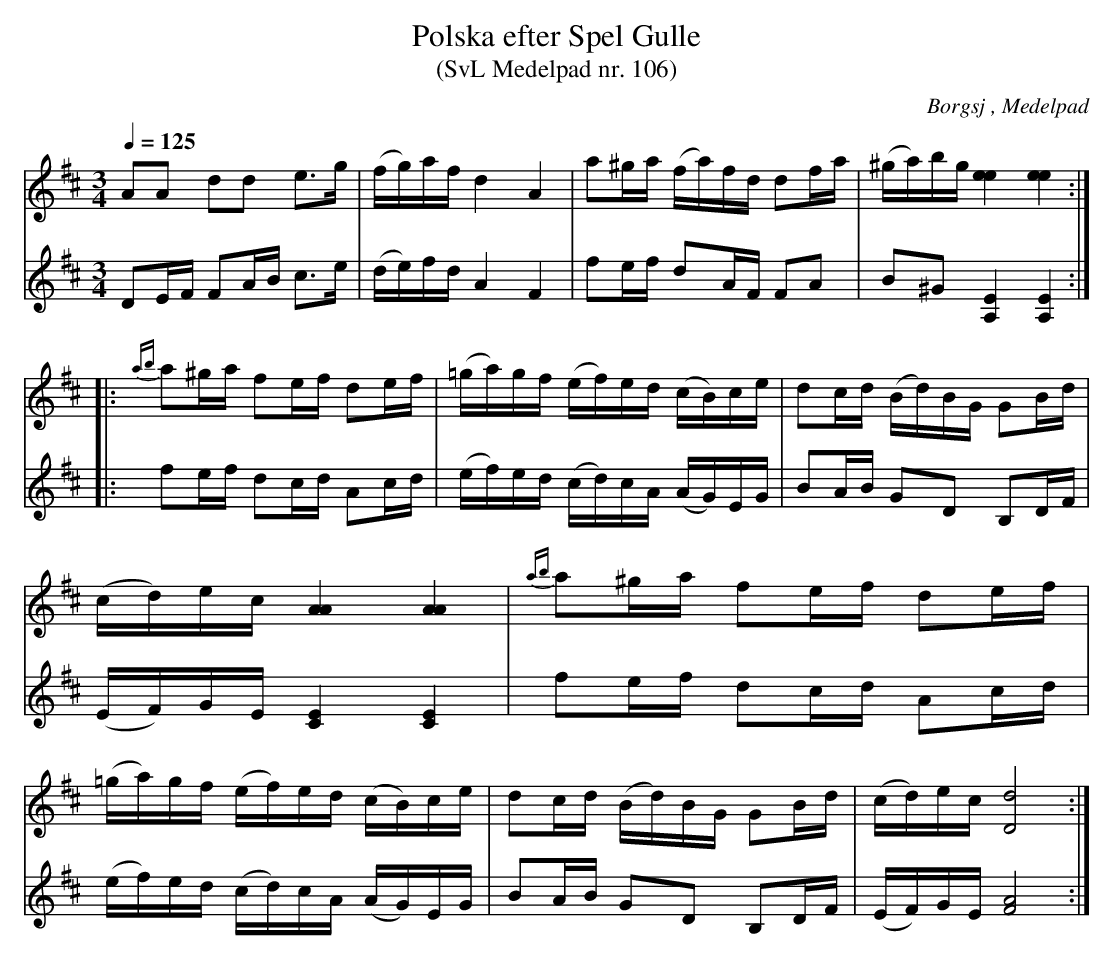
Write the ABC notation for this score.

X:1
T:Polska efter Spel Gulle
T:(SvL Medelpad nr. 106)
O:Borgsj , Medelpad
M:3/4
L:1/8
Q:1/4=125
K:D
V:1
AA dd e>g|(f/g/)a/f/ d2 A2|a^g/a/ (f/a/)f/d/ df/a/|(^g/a/)b/g/ [e2e2][e2e2]::\
{ab}a^g/a/ fe/f/ de/f/|(=g/a/)g/f/ (e/f/)e/d/ (c/B/)c/e/|dc/d/ (B/d/)B/G/ GB/d/|(c/d/)e/c/ [A2A2] [A2A2]|\
{ab}a^g/a/ fe/f/ de/f/|(=g/a/)g/f/ (e/f/)e/d/ (c/B/)c/e/|dc/d/ (B/d/)B/G/ GB/d/|(c/d/)e/c/ [d4D4]:|]
V:2
DE/F/ FA/B/ c>e|(d/e/)f/d/ A2 F2|fe/f/ dA/F/ FA|B^G [A,2E2] [A,2E2]::\
fe/f/ dc/d/ Ac/d/|(e/f/)e/d/ (c/d/)c/A/ (A/G/)E/G/|BA/B/ GD B,D/F/|(E/F/)G/E/ [C2E2][C2E2]|\
fe/f/ dc/d/ Ac/d/|(e/f/)e/d/ (c/d/)c/A/ (A/G/)E/G/|BA/B/ GD B,D/F/|(E/F/)G/E/ [F4A4]:|]
